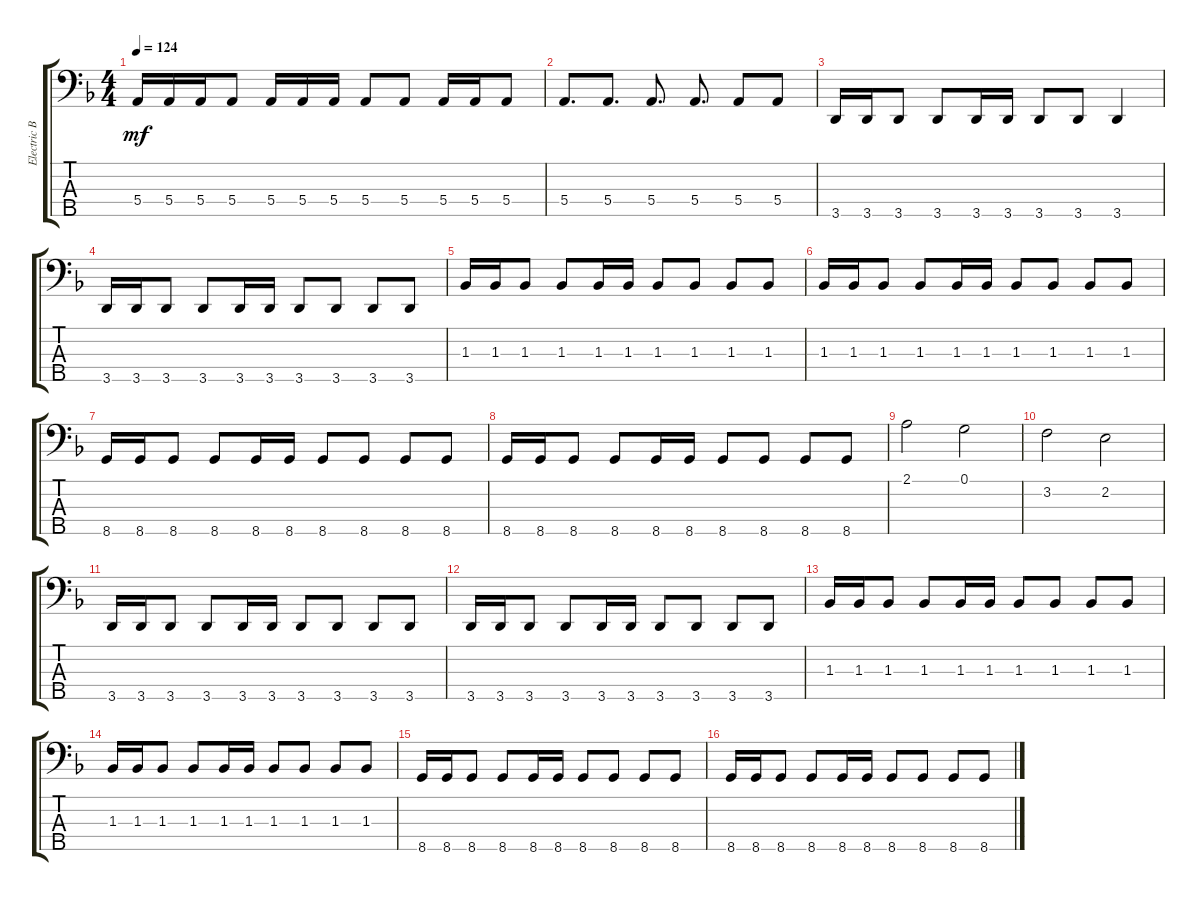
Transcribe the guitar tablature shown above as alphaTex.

\track ("Electric Bass" "Electric B") {instrument electricbassfinger}
\staff {score tabs}
\tuning (G2 D2 A1 E1 B0) {hide}
\ts (4 4)
\tempo 124
\clef f4
\ks dminor
5.4.16{dy mf} 5.4.16 5.4.16 5.4.8 5.4.16 5.4.16 5.4.16 5.4.8 5.4.8 5.4.16 5.4.16 5.4.8 |
5.4.8{d} 5.4.8{d} 5.4.8{d} 5.4.8{d} 5.4.8 5.4.8 |
3.5.16 3.5.16 3.5.8 3.5.8 3.5.16 3.5.16 3.5.8 3.5.8 3.5.4 |
3.5.16 3.5.16 3.5.8 3.5.8 3.5.16 3.5.16 3.5.8 3.5.8 3.5.8 3.5.8 |
1.3.16 1.3.16 1.3.8 1.3.8 1.3.16 1.3.16 1.3.8 1.3.8 1.3.8 1.3.8 |
1.3.16 1.3.16 1.3.8 1.3.8 1.3.16 1.3.16 1.3.8 1.3.8 1.3.8 1.3.8 |
8.5.16 8.5.16 8.5.8 8.5.8 8.5.16 8.5.16 8.5.8 8.5.8 8.5.8 8.5.8 |
8.5.16 8.5.16 8.5.8 8.5.8 8.5.16 8.5.16 8.5.8 8.5.8 8.5.8 8.5.8 |
2.1.2 0.1.2 |
3.2.2 2.2.2 |
3.5.16 3.5.16 3.5.8 3.5.8 3.5.16 3.5.16 3.5.8 3.5.8 3.5.8 3.5.8 |
3.5.16 3.5.16 3.5.8 3.5.8 3.5.16 3.5.16 3.5.8 3.5.8 3.5.8 3.5.8 |
1.3.16 1.3.16 1.3.8 1.3.8 1.3.16 1.3.16 1.3.8 1.3.8 1.3.8 1.3.8 |
1.3.16 1.3.16 1.3.8 1.3.8 1.3.16 1.3.16 1.3.8 1.3.8 1.3.8 1.3.8 |
8.5.16 8.5.16 8.5.8 8.5.8 8.5.16 8.5.16 8.5.8 8.5.8 8.5.8 8.5.8 |
8.5.16 8.5.16 8.5.8 8.5.8 8.5.16 8.5.16 8.5.8 8.5.8 8.5.8 8.5.8
